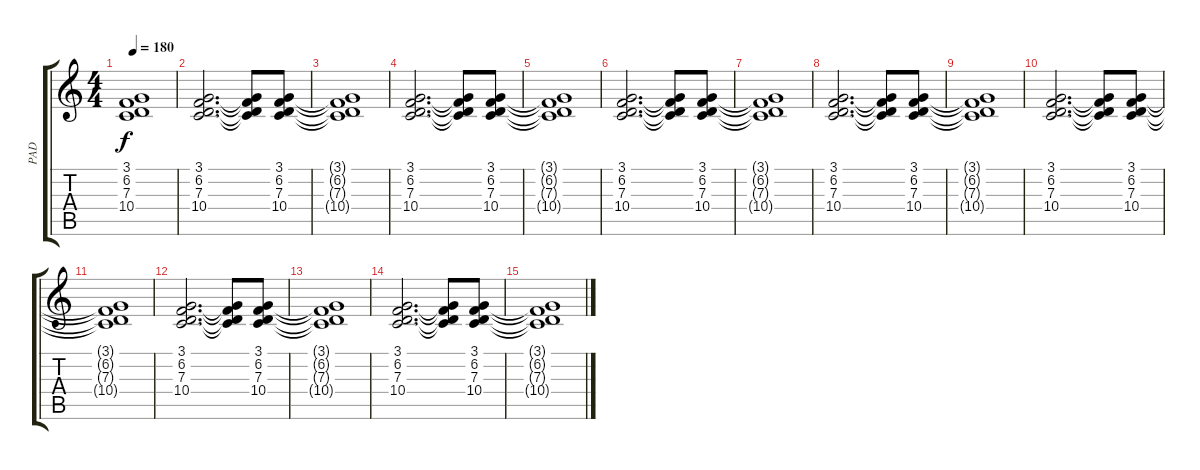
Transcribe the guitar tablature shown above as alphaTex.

\track ("PAD" "PAD") {instrument lead2sawtooth}
\staff {score tabs}
\tuning (E4 B3 G3 D3 A2 E2) {hide}
\ts (4 4)
\tempo 180
\clef g2
\ks c
(3.1{t} 6.2{t} 7.3{t} 10.4{t}).1{dy f} |
(3.1 6.2 7.3 10.4).2{d} (3.1{t} 6.2{t} 7.3{t} 10.4{t}).8 (3.1 6.2 7.3 10.4).8 |
(3.1{t} 6.2{t} 7.3{t} 10.4{t}).1 |
(3.1 6.2 7.3 10.4).2{d} (3.1{t} 6.2{t} 7.3{t} 10.4{t}).8 (3.1 6.2 7.3 10.4).8 |
(3.1{t} 6.2{t} 7.3{t} 10.4{t}).1 |
(3.1 6.2 7.3 10.4).2{d} (3.1{t} 6.2{t} 7.3{t} 10.4{t}).8 (3.1 6.2 7.3 10.4).8 |
(3.1{t} 6.2{t} 7.3{t} 10.4{t}).1 |
(3.1 6.2 7.3 10.4).2{d} (3.1{t} 6.2{t} 7.3{t} 10.4{t}).8 (3.1 6.2 7.3 10.4).8 |
(3.1{t} 6.2{t} 7.3{t} 10.4{t}).1 |
(3.1 6.2 7.3 10.4).2{d} (3.1{t} 6.2{t} 7.3{t} 10.4{t}).8 (3.1 6.2 7.3 10.4).8 |
(3.1{t} 6.2{t} 7.3{t} 10.4{t}).1 |
(3.1 6.2 7.3 10.4).2{d} (3.1{t} 6.2{t} 7.3{t} 10.4{t}).8 (3.1 6.2 7.3 10.4).8 |
(3.1{t} 6.2{t} 7.3{t} 10.4{t}).1 |
(3.1 6.2 7.3 10.4).2{d} (3.1{t} 6.2{t} 7.3{t} 10.4{t}).8 (3.1 6.2 7.3 10.4).8 |
(3.1{t} 6.2{t} 7.3{t} 10.4{t}).1
